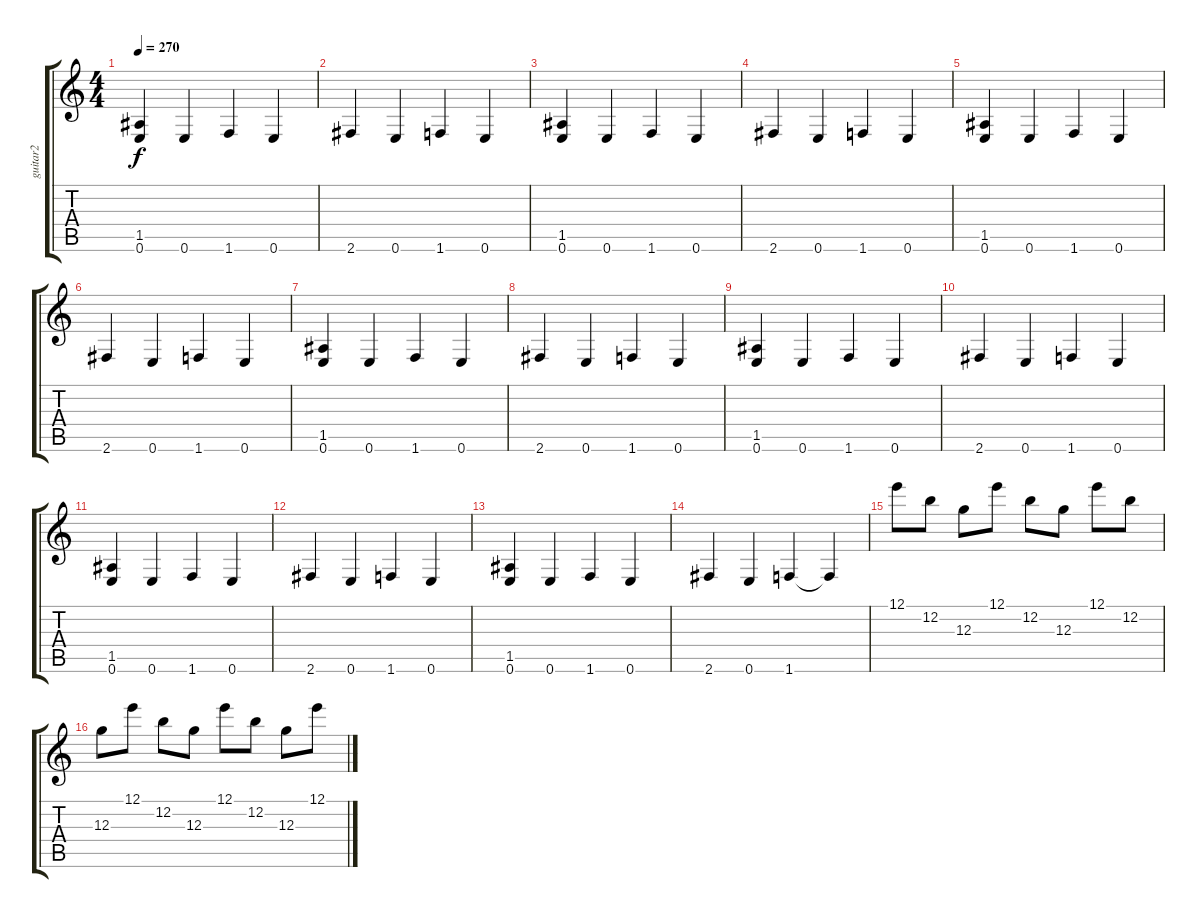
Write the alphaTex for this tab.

\track ("guitar2" "guitar2") {instrument overdrivenguitar}
\staff {score tabs}
\tuning (E4 B3 G3 D3 A2 E2) {hide}
\ts (4 4)
\tempo 270
\clef g2
\ks c
(1.5 0.6).4{dy f} 0.6.4 1.6.4 0.6.4 |
2.6.4 0.6.4 1.6.4 0.6.4 |
(1.5 0.6).4 0.6.4 1.6.4 0.6.4 |
2.6.4 0.6.4 1.6.4 0.6.4 |
(1.5 0.6).4 0.6.4 1.6.4 0.6.4 |
2.6.4 0.6.4 1.6.4 0.6.4 |
(1.5 0.6).4 0.6.4 1.6.4 0.6.4 |
2.6.4 0.6.4 1.6.4 0.6.4 |
(1.5 0.6).4 0.6.4 1.6.4 0.6.4 |
2.6.4 0.6.4 1.6.4 0.6.4 |
(1.5 0.6).4 0.6.4 1.6.4 0.6.4 |
2.6.4 0.6.4 1.6.4 0.6.4 |
(1.5 0.6).4 0.6.4 1.6.4 0.6.4 |
2.6.4 0.6.4 1.6.4 1.6{t}.4 |
12.1.8 12.2.8 12.3.8 12.1.8 12.2.8 12.3.8 12.1.8 12.2.8 |
12.3.8 12.1.8 12.2.8 12.3.8 12.1.8 12.2.8 12.3.8 12.1.8
